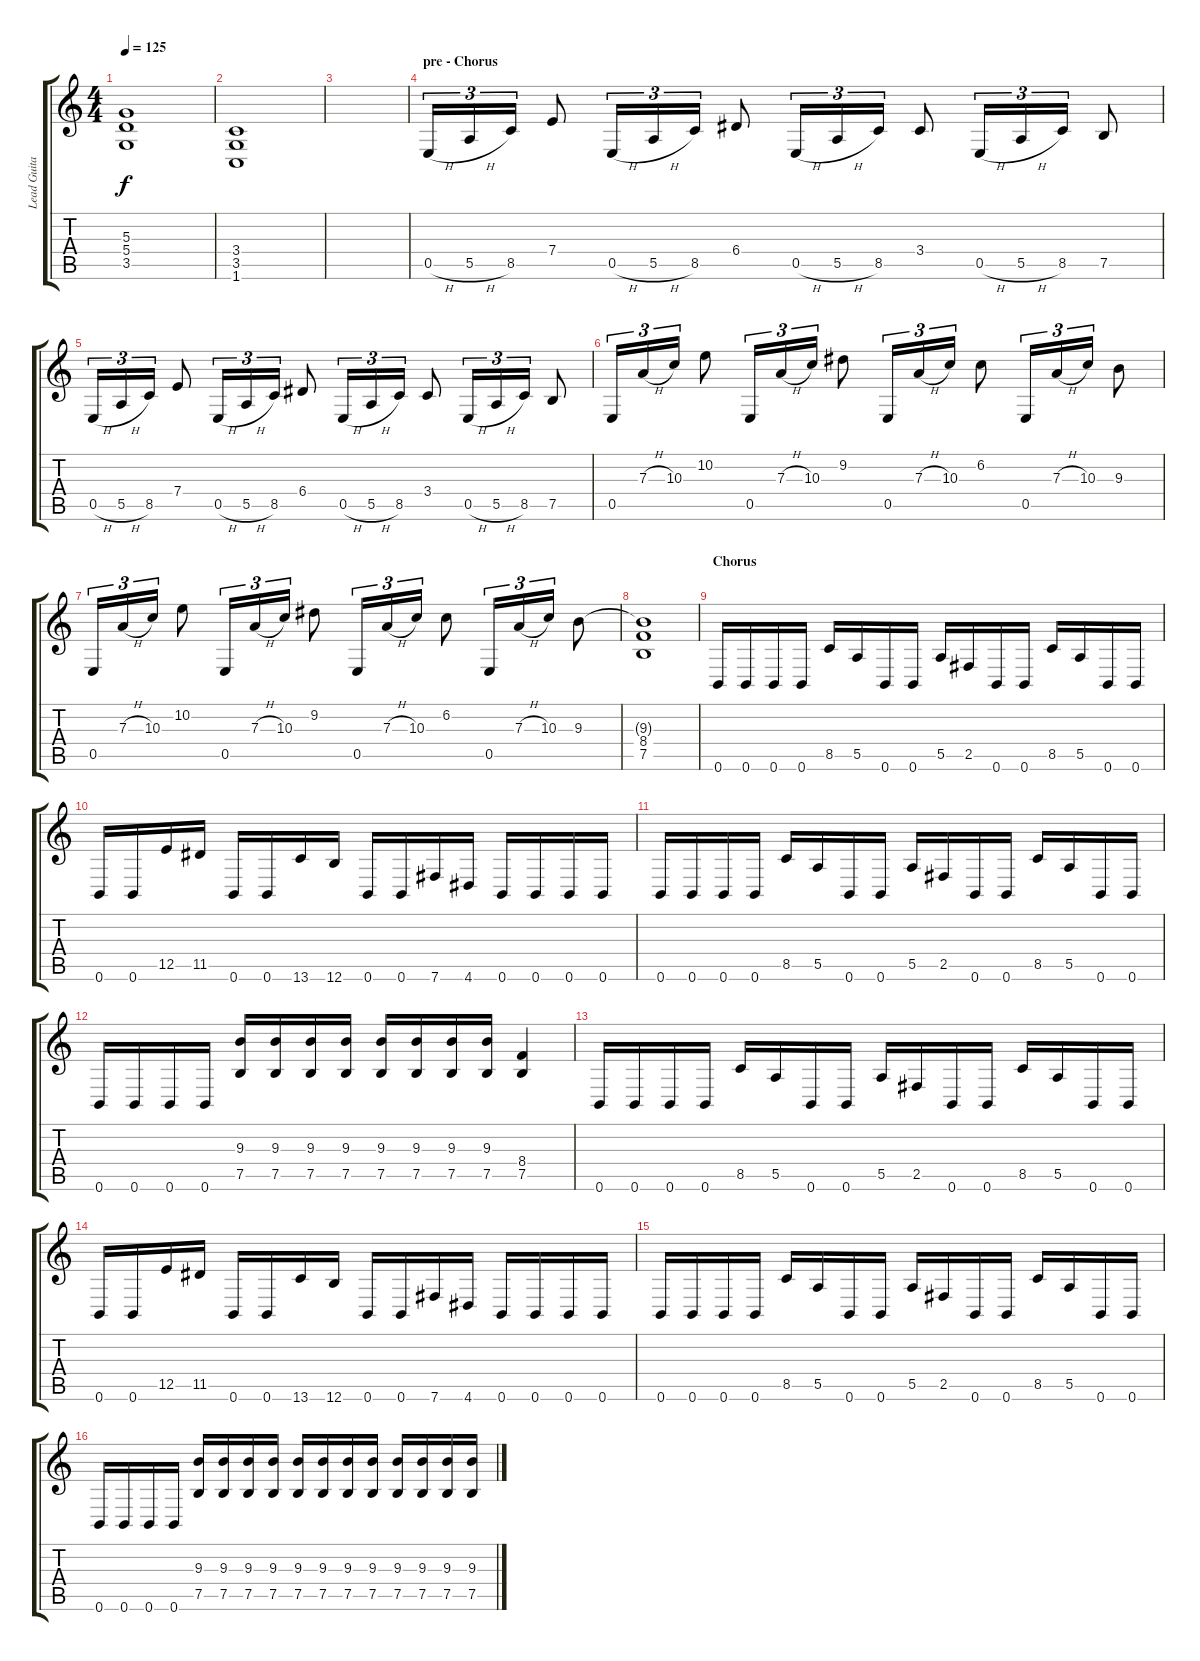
\track ("Lead Guitar II" "Lead Guita") {instrument distortionguitar}
\staff {score tabs}
\tuning (B3 Gb3 D3 A2 E2 B1) {hide}
\ts (4 4)
\tempo 125
\clef g2
\ks c
(5.3 5.4 3.5).1{dy f} |
(3.4 3.5 1.6).1 |
|
\section ("" "pre - Chorus")
0.5{h}.16{tu (3 2)} 5.5{h}.16{tu (3 2)} 8.5.16{tu (3 2)} 7.4.8 0.5{h}.16{tu (3 2)} 5.5{h}.16{tu (3 2)} 8.5.16{tu (3 2)} 6.4.8 0.5{h}.16{tu (3 2)} 5.5{h}.16{tu (3 2)} 8.5.16{tu (3 2)} 3.4.8 0.5{h}.16{tu (3 2)} 5.5{h}.16{tu (3 2)} 8.5.16{tu (3 2)} 7.5.8 |
0.5{h}.16{tu (3 2)} 5.5{h}.16{tu (3 2)} 8.5.16{tu (3 2)} 7.4.8 0.5{h}.16{tu (3 2)} 5.5{h}.16{tu (3 2)} 8.5.16{tu (3 2)} 6.4.8 0.5{h}.16{tu (3 2)} 5.5{h}.16{tu (3 2)} 8.5.16{tu (3 2)} 3.4.8 0.5{h}.16{tu (3 2)} 5.5{h}.16{tu (3 2)} 8.5.16{tu (3 2)} 7.5.8 |
0.5.16{tu (3 2)} 7.3{h}.16{tu (3 2)} 10.3.16{tu (3 2)} 10.2.8 0.5.16{tu (3 2)} 7.3{h}.16{tu (3 2)} 10.3.16{tu (3 2)} 9.2.8 0.5.16{tu (3 2)} 7.3{h}.16{tu (3 2)} 10.3.16{tu (3 2)} 6.2.8 0.5.16{tu (3 2)} 7.3{h}.16{tu (3 2)} 10.3.16{tu (3 2)} 9.3.8 |
0.5.16{tu (3 2)} 7.3{h}.16{tu (3 2)} 10.3.16{tu (3 2)} 10.2.8 0.5.16{tu (3 2)} 7.3{h}.16{tu (3 2)} 10.3.16{tu (3 2)} 9.2.8 0.5.16{tu (3 2)} 7.3{h}.16{tu (3 2)} 10.3.16{tu (3 2)} 6.2.8 0.5.16{tu (3 2)} 7.3{h}.16{tu (3 2)} 10.3.16{tu (3 2)} 9.3.8 |
(9.3{t} 8.4 7.5).1 |
\section ("" "Chorus")
0.6.16 0.6.16 0.6.16 0.6.16 8.5.16 5.5.16 0.6.16 0.6.16 5.5.16 2.5.16 0.6.16 0.6.16 8.5.16 5.5.16 0.6.16 0.6.16 |
0.6.16 0.6.16 12.5.16 11.5.16 0.6.16 0.6.16 13.6.16 12.6.16 0.6.16 0.6.16 7.6.16 4.6.16 0.6.16 0.6.16 0.6.16 0.6.16 |
0.6.16 0.6.16 0.6.16 0.6.16 8.5.16 5.5.16 0.6.16 0.6.16 5.5.16 2.5.16 0.6.16 0.6.16 8.5.16 5.5.16 0.6.16 0.6.16 |
0.6.16 0.6.16 0.6.16 0.6.16 (9.3 7.5).16 (9.3 7.5).16 (9.3 7.5).16 (9.3 7.5).16 (9.3 7.5).16 (9.3 7.5).16 (9.3 7.5).16 (9.3 7.5).16 (8.4 7.5).4 |
0.6.16 0.6.16 0.6.16 0.6.16 8.5.16 5.5.16 0.6.16 0.6.16 5.5.16 2.5.16 0.6.16 0.6.16 8.5.16 5.5.16 0.6.16 0.6.16 |
0.6.16 0.6.16 12.5.16 11.5.16 0.6.16 0.6.16 13.6.16 12.6.16 0.6.16 0.6.16 7.6.16 4.6.16 0.6.16 0.6.16 0.6.16 0.6.16 |
0.6.16 0.6.16 0.6.16 0.6.16 8.5.16 5.5.16 0.6.16 0.6.16 5.5.16 2.5.16 0.6.16 0.6.16 8.5.16 5.5.16 0.6.16 0.6.16 |
0.6.16 0.6.16 0.6.16 0.6.16 (9.3 7.5).16 (9.3 7.5).16 (9.3 7.5).16 (9.3 7.5).16 (9.3 7.5).16 (9.3 7.5).16 (9.3 7.5).16 (9.3 7.5).16 (9.3 7.5).16 (9.3 7.5).16 (9.3 7.5).16 (9.3 7.5).16
